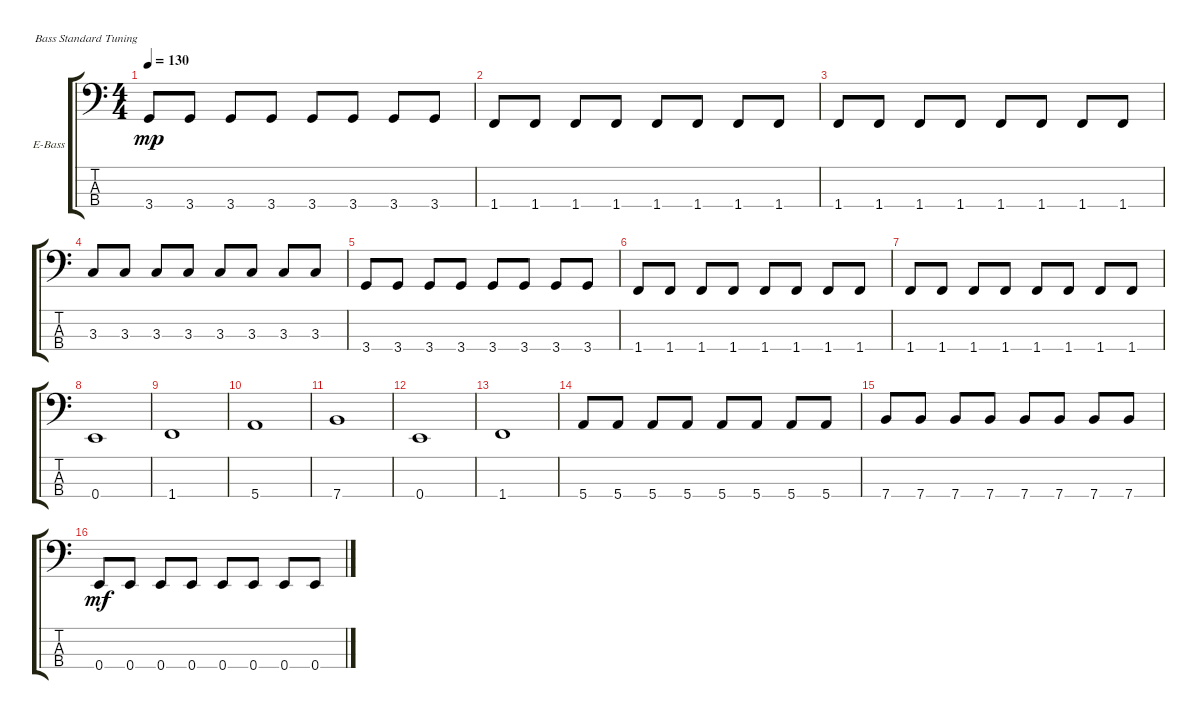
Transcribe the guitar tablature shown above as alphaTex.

\defaultSystemsLayout 4
\bracketExtendMode groupsimilarinstruments
\firstSystemTrackNameOrientation horizontal
\otherSystemsTrackNameOrientation horizontal
\track ("Electric Bass" "E-Bass") {instrument electricbassfinger}
\staff {score tabs}
\tuning (G2 D2 A1 E1)
\ts (4 4)
\tempo 130
\clef f4
\ks c
3.4.8{dy mp} 3.4.8 3.4.8 3.4.8 3.4.8 3.4.8 3.4.8 3.4.8 |
1.4.8 1.4.8 1.4.8 1.4.8 1.4.8 1.4.8 1.4.8 1.4.8 |
1.4.8 1.4.8 1.4.8 1.4.8 1.4.8 1.4.8 1.4.8 1.4.8 |
3.3.8 3.3.8 3.3.8 3.3.8 3.3.8 3.3.8 3.3.8 3.3.8 |
3.4.8 3.4.8 3.4.8 3.4.8 3.4.8 3.4.8 3.4.8 3.4.8 |
1.4.8 1.4.8 1.4.8 1.4.8 1.4.8 1.4.8 1.4.8 1.4.8 |
1.4.8 1.4.8 1.4.8 1.4.8 1.4.8 1.4.8 1.4.8 1.4.8 |
0.4.1 |
1.4.1 |
5.4.1 |
7.4.1 |
0.4.1 |
1.4.1 |
5.4.8 5.4.8 5.4.8 5.4.8 5.4.8 5.4.8 5.4.8 5.4.8 |
7.4.8 7.4.8 7.4.8 7.4.8 7.4.8 7.4.8 7.4.8 7.4.8 |
0.4.8{dy mf} 0.4.8 0.4.8 0.4.8 0.4.8 0.4.8 0.4.8 0.4.8
